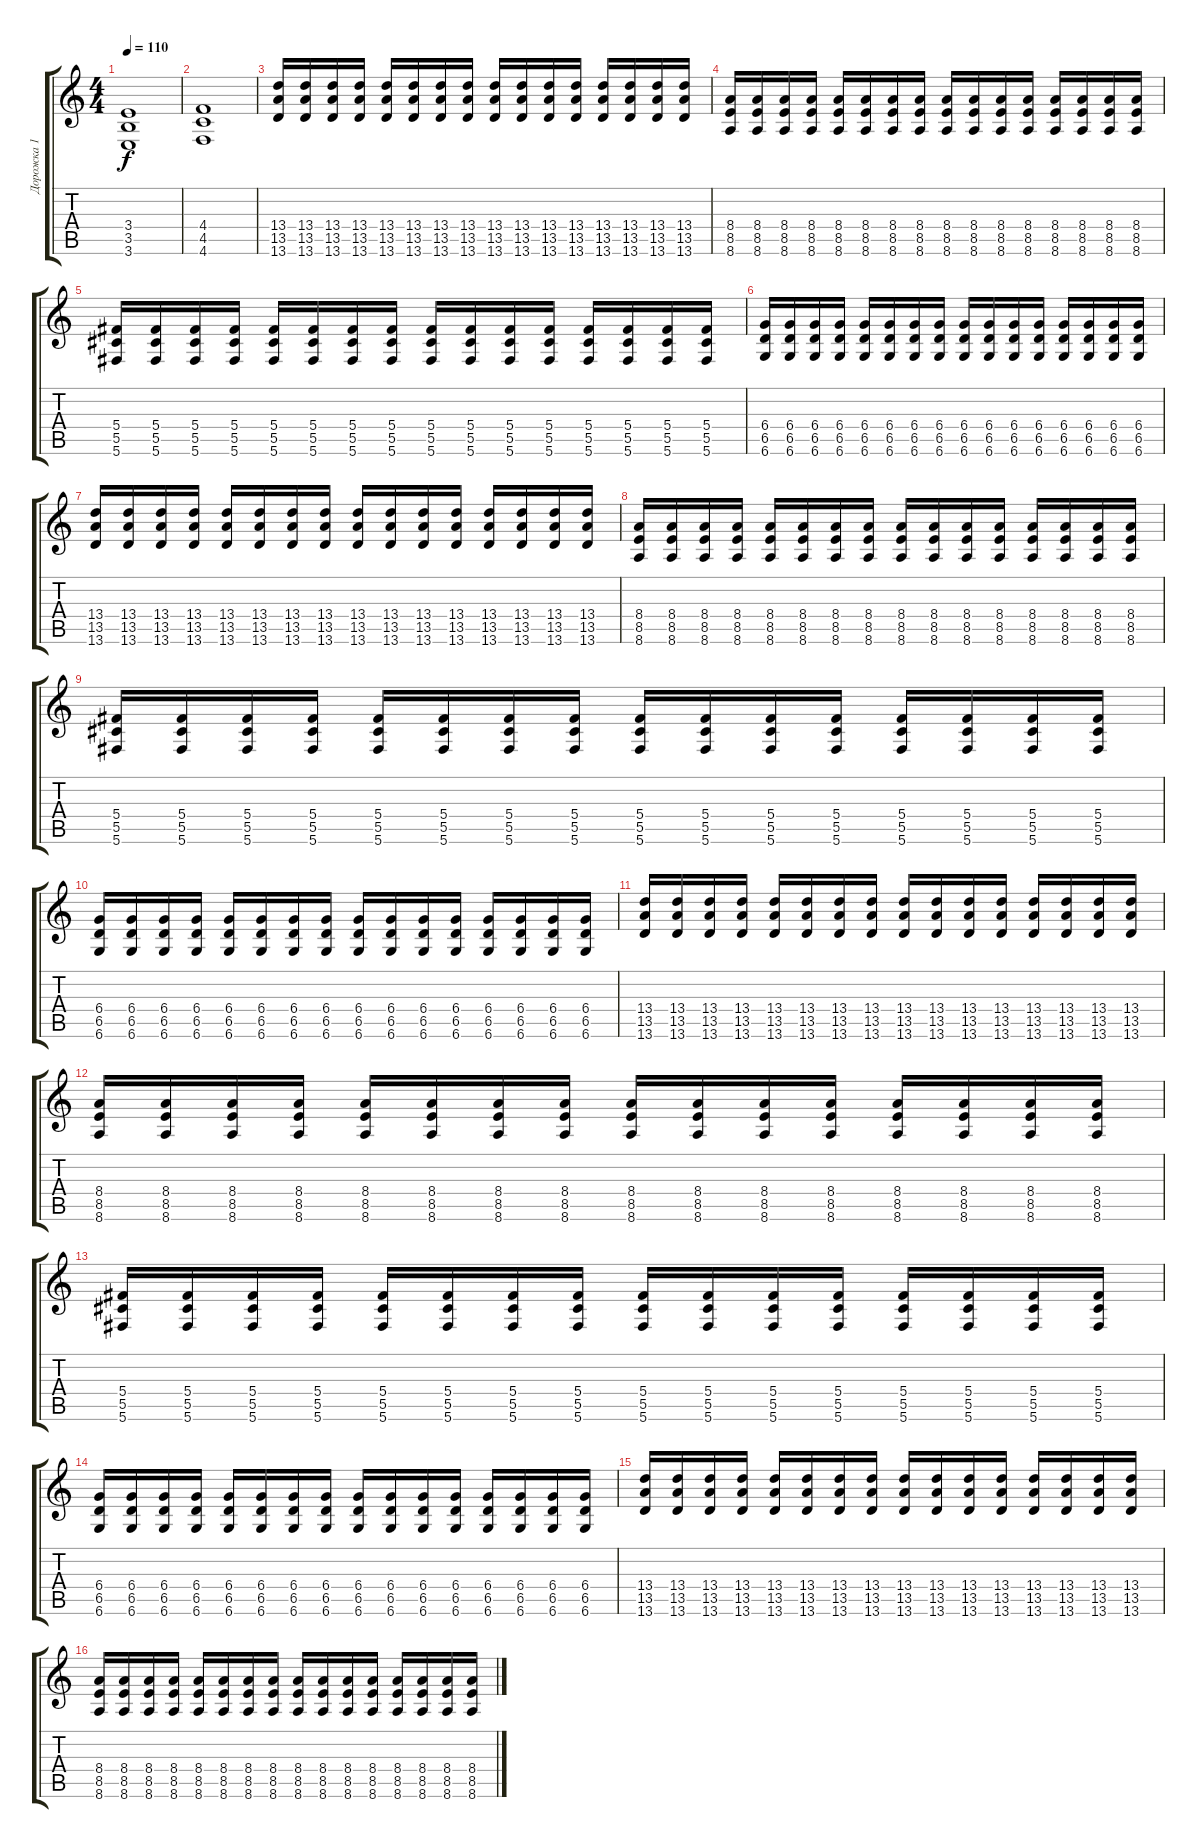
\track ("Дорожка 1" "Дорожка 1") {instrument distortionguitar}
\staff {score tabs}
\tuning (Eb4 Bb3 Gb3 Db3 Ab2 Db2) {hide}
\ts (4 4)
\tempo 110
\clef g2
\ks c
(3.4 3.5 3.6).1{dy f} |
(4.4 4.5 4.6).1 |
(13.4 13.5 13.6).16{instrument distortionguitar} (13.4 13.5 13.6).16 (13.4 13.5 13.6).16 (13.4 13.5 13.6).16 (13.4 13.5 13.6).16 (13.4 13.5 13.6).16 (13.4 13.5 13.6).16 (13.4 13.5 13.6).16 (13.4 13.5 13.6).16 (13.4 13.5 13.6).16 (13.4 13.5 13.6).16 (13.4 13.5 13.6).16 (13.4 13.5 13.6).16 (13.4 13.5 13.6).16 (13.4 13.5 13.6).16 (13.4 13.5 13.6).16 |
(8.4 8.5 8.6).16 (8.4 8.5 8.6).16 (8.4 8.5 8.6).16 (8.4 8.5 8.6).16 (8.4 8.5 8.6).16 (8.4 8.5 8.6).16 (8.4 8.5 8.6).16 (8.4 8.5 8.6).16 (8.4 8.5 8.6).16 (8.4 8.5 8.6).16 (8.4 8.5 8.6).16 (8.4 8.5 8.6).16 (8.4 8.5 8.6).16 (8.4 8.5 8.6).16 (8.4 8.5 8.6).16 (8.4 8.5 8.6).16 |
(5.4 5.5 5.6).16 (5.4 5.5 5.6).16 (5.4 5.5 5.6).16 (5.4 5.5 5.6).16 (5.4 5.5 5.6).16 (5.4 5.5 5.6).16 (5.4 5.5 5.6).16 (5.4 5.5 5.6).16 (5.4 5.5 5.6).16 (5.4 5.5 5.6).16 (5.4 5.5 5.6).16 (5.4 5.5 5.6).16 (5.4 5.5 5.6).16 (5.4 5.5 5.6).16 (5.4 5.5 5.6).16 (5.4 5.5 5.6).16 |
(6.4 6.5 6.6).16 (6.4 6.5 6.6).16 (6.4 6.5 6.6).16 (6.4 6.5 6.6).16 (6.4 6.5 6.6).16 (6.4 6.5 6.6).16 (6.4 6.5 6.6).16 (6.4 6.5 6.6).16 (6.4 6.5 6.6).16 (6.4 6.5 6.6).16 (6.4 6.5 6.6).16 (6.4 6.5 6.6).16 (6.4 6.5 6.6).16 (6.4 6.5 6.6).16 (6.4 6.5 6.6).16 (6.4 6.5 6.6).16 |
(13.4 13.5 13.6).16 (13.4 13.5 13.6).16 (13.4 13.5 13.6).16 (13.4 13.5 13.6).16 (13.4 13.5 13.6).16 (13.4 13.5 13.6).16 (13.4 13.5 13.6).16 (13.4 13.5 13.6).16 (13.4 13.5 13.6).16 (13.4 13.5 13.6).16 (13.4 13.5 13.6).16 (13.4 13.5 13.6).16 (13.4 13.5 13.6).16 (13.4 13.5 13.6).16 (13.4 13.5 13.6).16 (13.4 13.5 13.6).16 |
(8.4 8.5 8.6).16 (8.4 8.5 8.6).16 (8.4 8.5 8.6).16 (8.4 8.5 8.6).16 (8.4 8.5 8.6).16 (8.4 8.5 8.6).16 (8.4 8.5 8.6).16 (8.4 8.5 8.6).16 (8.4 8.5 8.6).16 (8.4 8.5 8.6).16 (8.4 8.5 8.6).16 (8.4 8.5 8.6).16 (8.4 8.5 8.6).16 (8.4 8.5 8.6).16 (8.4 8.5 8.6).16 (8.4 8.5 8.6).16 |
(5.4 5.5 5.6).16 (5.4 5.5 5.6).16 (5.4 5.5 5.6).16 (5.4 5.5 5.6).16 (5.4 5.5 5.6).16 (5.4 5.5 5.6).16 (5.4 5.5 5.6).16 (5.4 5.5 5.6).16 (5.4 5.5 5.6).16 (5.4 5.5 5.6).16 (5.4 5.5 5.6).16 (5.4 5.5 5.6).16 (5.4 5.5 5.6).16 (5.4 5.5 5.6).16 (5.4 5.5 5.6).16 (5.4 5.5 5.6).16 |
(6.4 6.5 6.6).16 (6.4 6.5 6.6).16 (6.4 6.5 6.6).16 (6.4 6.5 6.6).16 (6.4 6.5 6.6).16 (6.4 6.5 6.6).16 (6.4 6.5 6.6).16 (6.4 6.5 6.6).16 (6.4 6.5 6.6).16 (6.4 6.5 6.6).16 (6.4 6.5 6.6).16 (6.4 6.5 6.6).16 (6.4 6.5 6.6).16 (6.4 6.5 6.6).16 (6.4 6.5 6.6).16 (6.4 6.5 6.6).16 |
(13.4 13.5 13.6).16{instrument distortionguitar} (13.4 13.5 13.6).16 (13.4 13.5 13.6).16 (13.4 13.5 13.6).16 (13.4 13.5 13.6).16 (13.4 13.5 13.6).16 (13.4 13.5 13.6).16 (13.4 13.5 13.6).16 (13.4 13.5 13.6).16 (13.4 13.5 13.6).16 (13.4 13.5 13.6).16 (13.4 13.5 13.6).16 (13.4 13.5 13.6).16 (13.4 13.5 13.6).16 (13.4 13.5 13.6).16 (13.4 13.5 13.6).16 |
(8.4 8.5 8.6).16 (8.4 8.5 8.6).16 (8.4 8.5 8.6).16 (8.4 8.5 8.6).16 (8.4 8.5 8.6).16 (8.4 8.5 8.6).16 (8.4 8.5 8.6).16 (8.4 8.5 8.6).16 (8.4 8.5 8.6).16 (8.4 8.5 8.6).16 (8.4 8.5 8.6).16 (8.4 8.5 8.6).16 (8.4 8.5 8.6).16 (8.4 8.5 8.6).16 (8.4 8.5 8.6).16 (8.4 8.5 8.6).16 |
(5.4 5.5 5.6).16 (5.4 5.5 5.6).16 (5.4 5.5 5.6).16 (5.4 5.5 5.6).16 (5.4 5.5 5.6).16 (5.4 5.5 5.6).16 (5.4 5.5 5.6).16 (5.4 5.5 5.6).16 (5.4 5.5 5.6).16 (5.4 5.5 5.6).16 (5.4 5.5 5.6).16 (5.4 5.5 5.6).16 (5.4 5.5 5.6).16 (5.4 5.5 5.6).16 (5.4 5.5 5.6).16 (5.4 5.5 5.6).16 |
(6.4 6.5 6.6).16 (6.4 6.5 6.6).16 (6.4 6.5 6.6).16 (6.4 6.5 6.6).16 (6.4 6.5 6.6).16 (6.4 6.5 6.6).16 (6.4 6.5 6.6).16 (6.4 6.5 6.6).16 (6.4 6.5 6.6).16 (6.4 6.5 6.6).16 (6.4 6.5 6.6).16 (6.4 6.5 6.6).16 (6.4 6.5 6.6).16 (6.4 6.5 6.6).16 (6.4 6.5 6.6).16 (6.4 6.5 6.6).16 |
(13.4 13.5 13.6).16 (13.4 13.5 13.6).16 (13.4 13.5 13.6).16 (13.4 13.5 13.6).16 (13.4 13.5 13.6).16 (13.4 13.5 13.6).16 (13.4 13.5 13.6).16 (13.4 13.5 13.6).16 (13.4 13.5 13.6).16 (13.4 13.5 13.6).16 (13.4 13.5 13.6).16 (13.4 13.5 13.6).16 (13.4 13.5 13.6).16 (13.4 13.5 13.6).16 (13.4 13.5 13.6).16 (13.4 13.5 13.6).16 |
(8.4 8.5 8.6).16 (8.4 8.5 8.6).16 (8.4 8.5 8.6).16 (8.4 8.5 8.6).16 (8.4 8.5 8.6).16 (8.4 8.5 8.6).16 (8.4 8.5 8.6).16 (8.4 8.5 8.6).16 (8.4 8.5 8.6).16 (8.4 8.5 8.6).16 (8.4 8.5 8.6).16 (8.4 8.5 8.6).16 (8.4 8.5 8.6).16 (8.4 8.5 8.6).16 (8.4 8.5 8.6).16 (8.4 8.5 8.6).16
